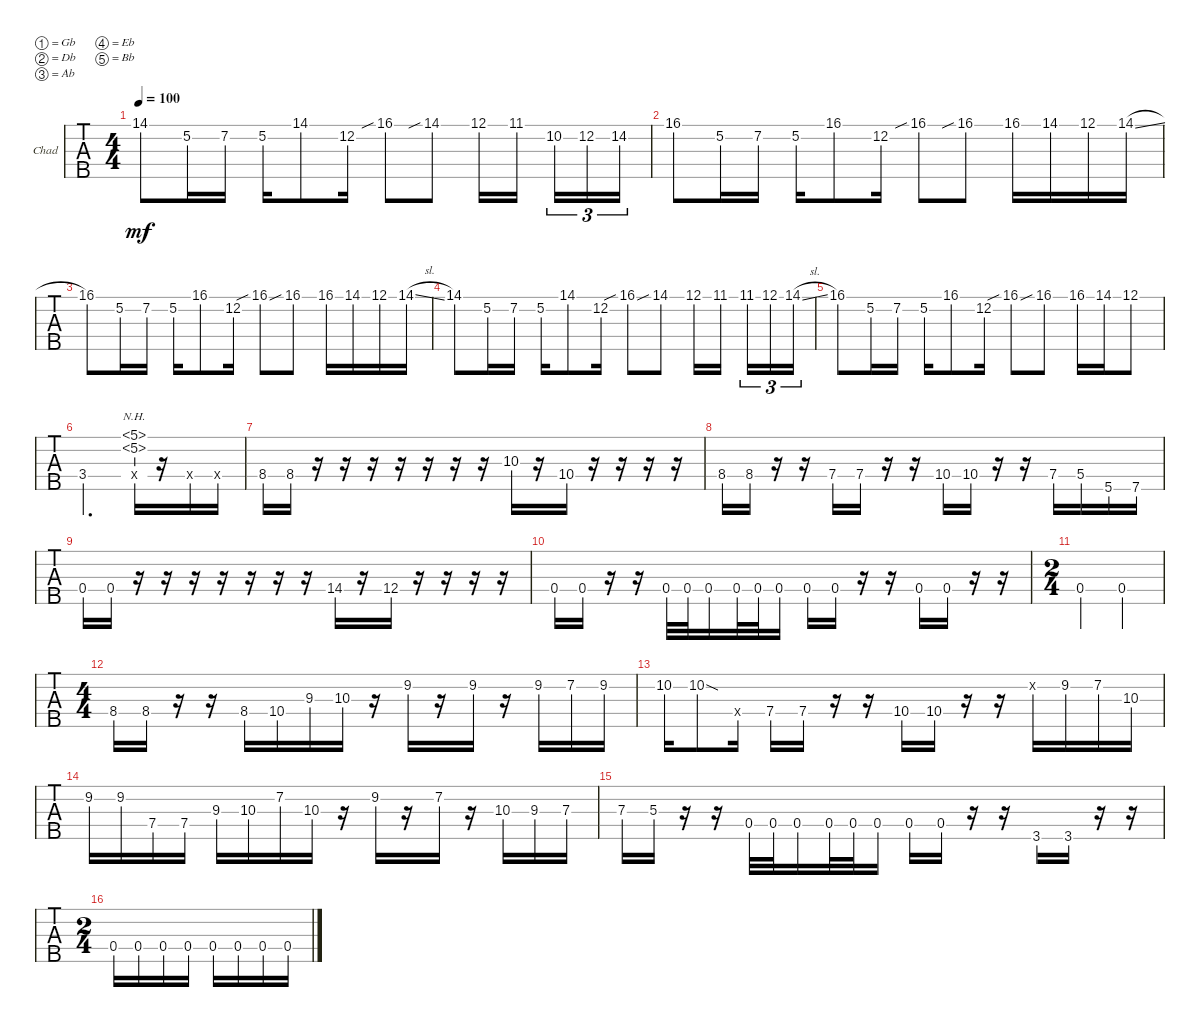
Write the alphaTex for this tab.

\defaultSystemsLayout 4
\bracketExtendMode groupsimilarinstruments
\firstSystemTrackNameOrientation horizontal
\otherSystemsTrackNameOrientation horizontal
\track ("Chad" "Chad") {instrument electricbassfinger}
\staff {tabs}
\tuning (Gb2 Db2 Ab1 Eb1 Bb0)
\ts (4 4)
\tempo 100
\clef f4
\scale
0.333333
\ks c
14.1.8{dy mf} 5.2.16 7.2.16 5.2.16 14.1.8 12.2.16 16.1{sib}.8 14.1{sib}.8 12.1.16 11.1.16 10.2.16{tu (3 2)} 12.2.16{tu (3 2)} 14.2.16{tu (3 2)} |
16.1.8 5.2.16 7.2.16 5.2.16 16.1.8 12.2.16 16.1{sib}.8 16.1{sib}.8 16.1.16 14.1.16 12.1.16 14.1{sl}.16 |
16.1.8 5.2.16 7.2.16 5.2.16 16.1.8 12.2.16 16.1{sib}.8 16.1{sib}.8 16.1.16 14.1.16 12.1.16 14.1{sl}.16 |
14.1.8 5.2.16 7.2.16 5.2.16 14.1.8 12.2.16 16.1{sib}.8 14.1{sib}.8 12.1.16 11.1.16 11.1.16{tu (3 2)} 12.1.16{tu (3 2)} 14.1{sl}.16{tu (3 2)} |
16.1.8 5.2.16 7.2.16 5.2.16 16.1.8 12.2.16 16.1{sib}.8 16.1{sib}.8 16.1.16 14.1.16 12.1.8 |
3.4.2{d} (0.4{x} 5.2{nh} 5.1{nh}).16 r.16 0.4{x}.16 0.4{x}.16 |
8.4.16 8.4.16 r.16 r.16 r.16 r.16 r.16 r.16 r.16 10.3.16 r.16 10.4.16 r.16 r.16 r.16 r.16 |
8.4.16 8.4.16 r.16 r.16 7.4.16 7.4.16 r.16 r.16 10.4.16 10.4.16 r.16 r.16 7.4.16 5.4.16 5.5.16 7.5.16 |
0.4.16 0.4.16 r.16 r.16 r.16 r.16 r.16 r.16 r.16 14.4.16 r.16 12.4.16 r.16 r.16 r.16 r.16 |
0.4.16 0.4.16 r.16 r.16 0.4.32 0.4.32 0.4.16 0.4.32 0.4.32 0.4.16 0.4.16 0.4.16 r.16 r.16 0.4.16 0.4.16 r.16 r.16 |
\ts (2 4)
0.4.4 0.4.4 |
\ts (4 4)
8.4.16 8.4.16 r.16 r.16 8.4.16 10.4.16 9.3.16 10.3.16 r.16 9.2.16 r.16 9.2.16 r.16 9.2.16 7.2.16 9.2.16 |
10.2.16 10.2{sod}.8 0.4{x}.16 7.4.16 7.4.16 r.16 r.16 10.4.16 10.4.16 r.16 r.16 0.2{x}.16 9.2.16 7.2.16 10.3.16 |
9.2.16 9.2.16 7.4.16 7.4.16 9.3.16 10.3.16 7.2.16 10.3.16 r.16 9.2.16 r.16 7.2.16 r.16 10.3.16 9.3.16 7.3.16 |
7.3.16 5.3.16 r.16 r.16 0.4.32 0.4.32 0.4.16 0.4.32 0.4.32 0.4.16 0.4.16 0.4.16 r.16 r.16 3.5.16 3.5.16 r.16 r.16 |
\ts (2 4)
0.4.16 0.4.16 0.4.16 0.4.16 0.4.16 0.4.16 0.4.16 0.4.16
